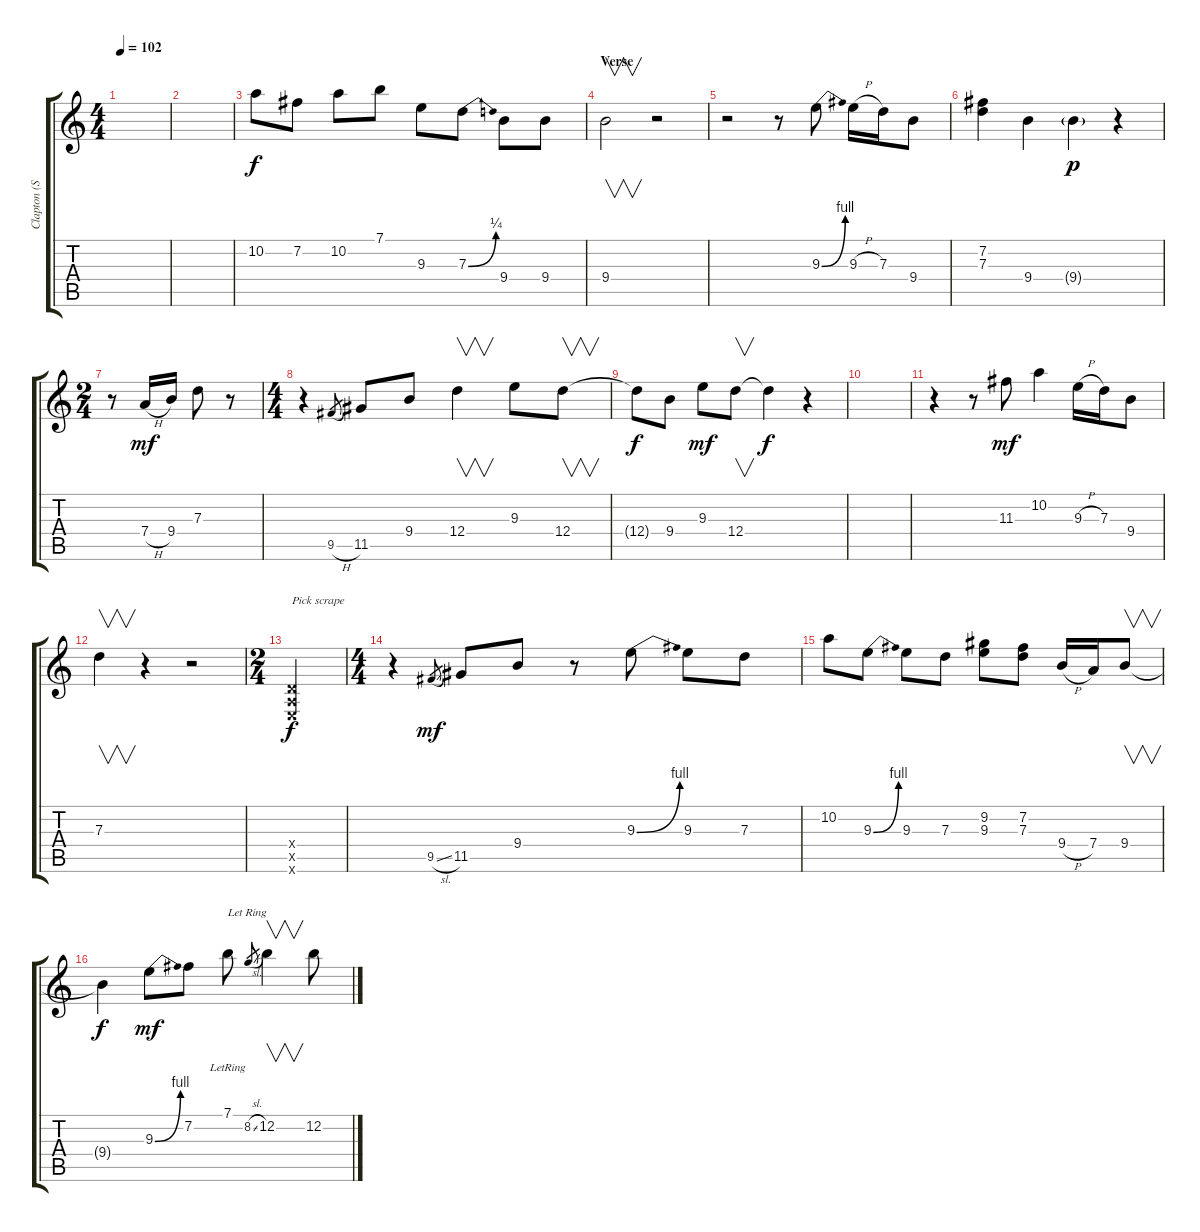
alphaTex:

\track ("Clapton (Slight Dist.)" "Clapton (S") {instrument electricguitarjazz}
\staff {score tabs}
\tuning (E4 B3 G3 D3 A2 E2) {hide}
\ts (4 4)
\tempo 102
\clef g2
\ks c
|
|
10.2.8 7.2.8 10.2.8 7.1.8 9.3.8 7.3{be (bend 0 0 60 1)}.8 9.4.8 9.4.8 |
\section ("" "Verse")
9.4.2{v} r.2 |
r.2 r.8 9.3{be (bend 0 0 60 4)}.8 9.3{h}.16 7.3.16 9.4.8 |
(7.2 7.3).4 9.4.4 9.4{g}.4{dy p} r.4 |
\ts (2 4)
r.8 7.4{h}.16{dy mf} 9.4.16 7.3.8 r.8 |
\ts (4 4)
r.4 9.5{h}.8{gr} 11.5.8 9.4.8 12.4.4{v} 9.3.8 12.4.8{v} |
12.4{t}.8{dy f} 9.4.8 9.3.8{dy mf} 12.4.8{v} 12.4{t}.4{dy f} r.4 |
|
r.4 r.8 11.3.8{dy mf} 10.2.4 9.3{h}.16 7.3.16 9.4.8 |
7.3.4{v} r.4 r.2 |
\ts (2 4)
(0.4{x} 0.5{x} 0.6{x}).2{txt "Pick scrape" dy f} |
\ts (4 4)
r.4 9.5{sl}.8{gr dy mf} 11.5.8 9.4.8 r.8 9.3{be (bend 0 0 60 4)}.8 9.3.8 7.3.8 |
10.2.8 9.3{be (bend 0 0 60 4)}.8 9.3.8 7.3.8 (9.2 9.3).8 (7.2 7.3).8 9.4{h}.16 7.4.16 9.4.8{v} |
9.4{t}.4{dy f} 9.3{be (bend 0 0 60 4)}.8{dy mf} 7.2.8 7.1{lr}.8{txt "Let Ring"} 8.2{sl}.8{gr} 12.2.4{v} 12.2.8
